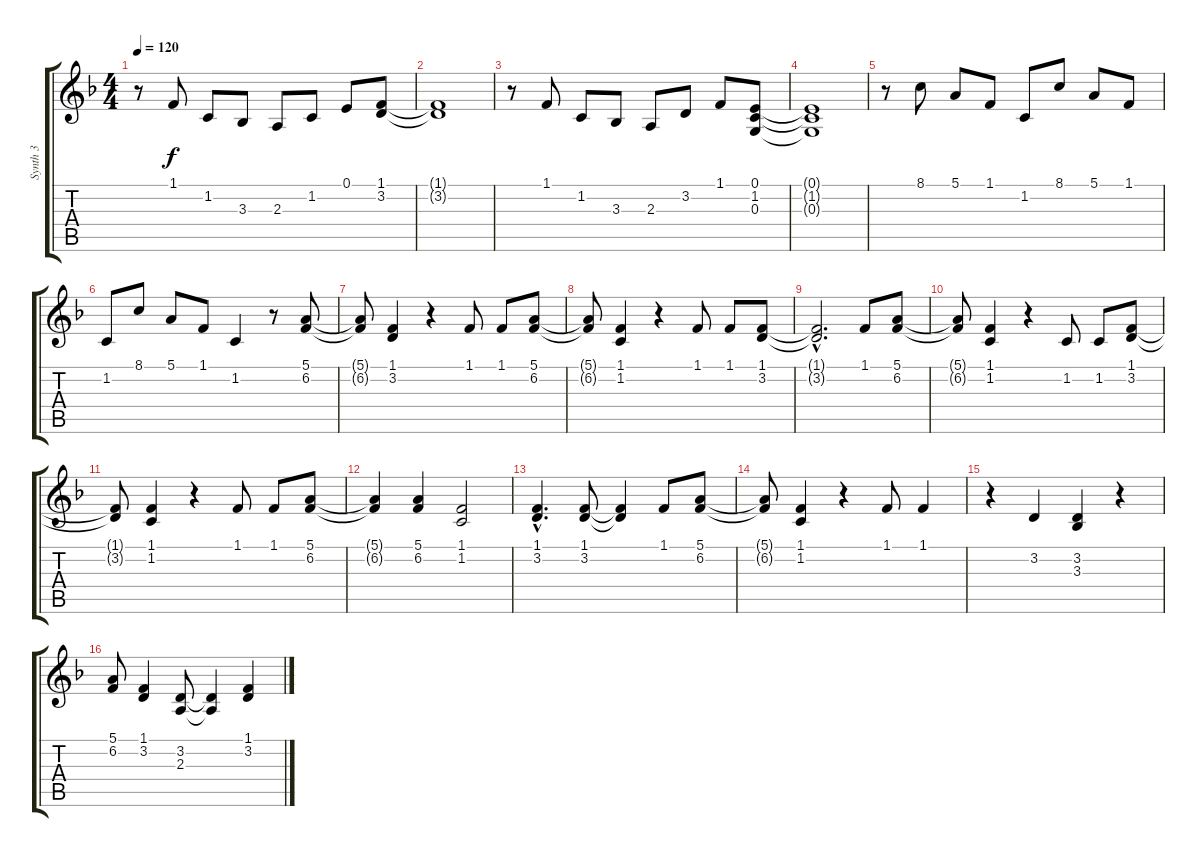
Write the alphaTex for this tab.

\track ("Synth 3" "Synth 3") {instrument pad1newage}
\staff {score tabs}
\tuning (E4 B3 G3 D3 A2 E2) {hide}
\ts (4 4)
\tempo 120
\clef g2
\ks f
r.8{dy f} 1.1.8 1.2.8 3.3.8 2.3.8 1.2.8 0.1.8 (1.1 3.2).8 |
(1.1{t} 3.2{t}).1 |
r.8 1.1.8 1.2.8 3.3.8 2.3.8 3.2.8 1.1.8 (0.1 1.2 0.3).8 |
(0.1{t} 1.2{t} 0.3{t}).1 |
r.8 8.1.8 5.1.8 1.1.8 1.2.8 8.1.8 5.1.8 1.1.8 |
1.2.8 8.1.8 5.1.8 1.1.8 1.2.4 r.8 (5.1 6.2).8 |
(5.1{t} 6.2{t}).8 (1.1 3.2).4 r.4 1.1.8 1.1.8 (5.1 6.2).8 |
(5.1{t} 6.2{t}).8 (1.1 1.2).4 r.4 1.1.8 1.1.8 (1.1 3.2).8 |
(1.1{hac t} 3.2{hac t}).2{d} 1.1.8 (5.1 6.2).8 |
(5.1{t} 6.2{t}).8 (1.1 1.2).4 r.4 1.2.8 1.2.8 (1.1 3.2).8 |
(1.1{t} 3.2{t}).8 (1.1 1.2).4 r.4 1.1.8 1.1.8 (5.1 6.2).8 |
(5.1{t} 6.2{t}).4 (5.1 6.2).4 (1.1 1.2).2 |
(1.1{hac} 3.2{hac}).4{d} (1.1 3.2).8 (1.1{t} 3.2{t}).4 1.1.8 (5.1 6.2).8 |
(5.1{t} 6.2{t}).8 (1.1 1.2).4 r.4 1.1.8 1.1.4 |
r.4 3.2.4 (3.2 3.3).4 r.4 |
(5.1 6.2).8 (1.1 3.2).4 (3.2 2.3).8 (3.2{t} 2.3{t}).4 (1.1 3.2).4
